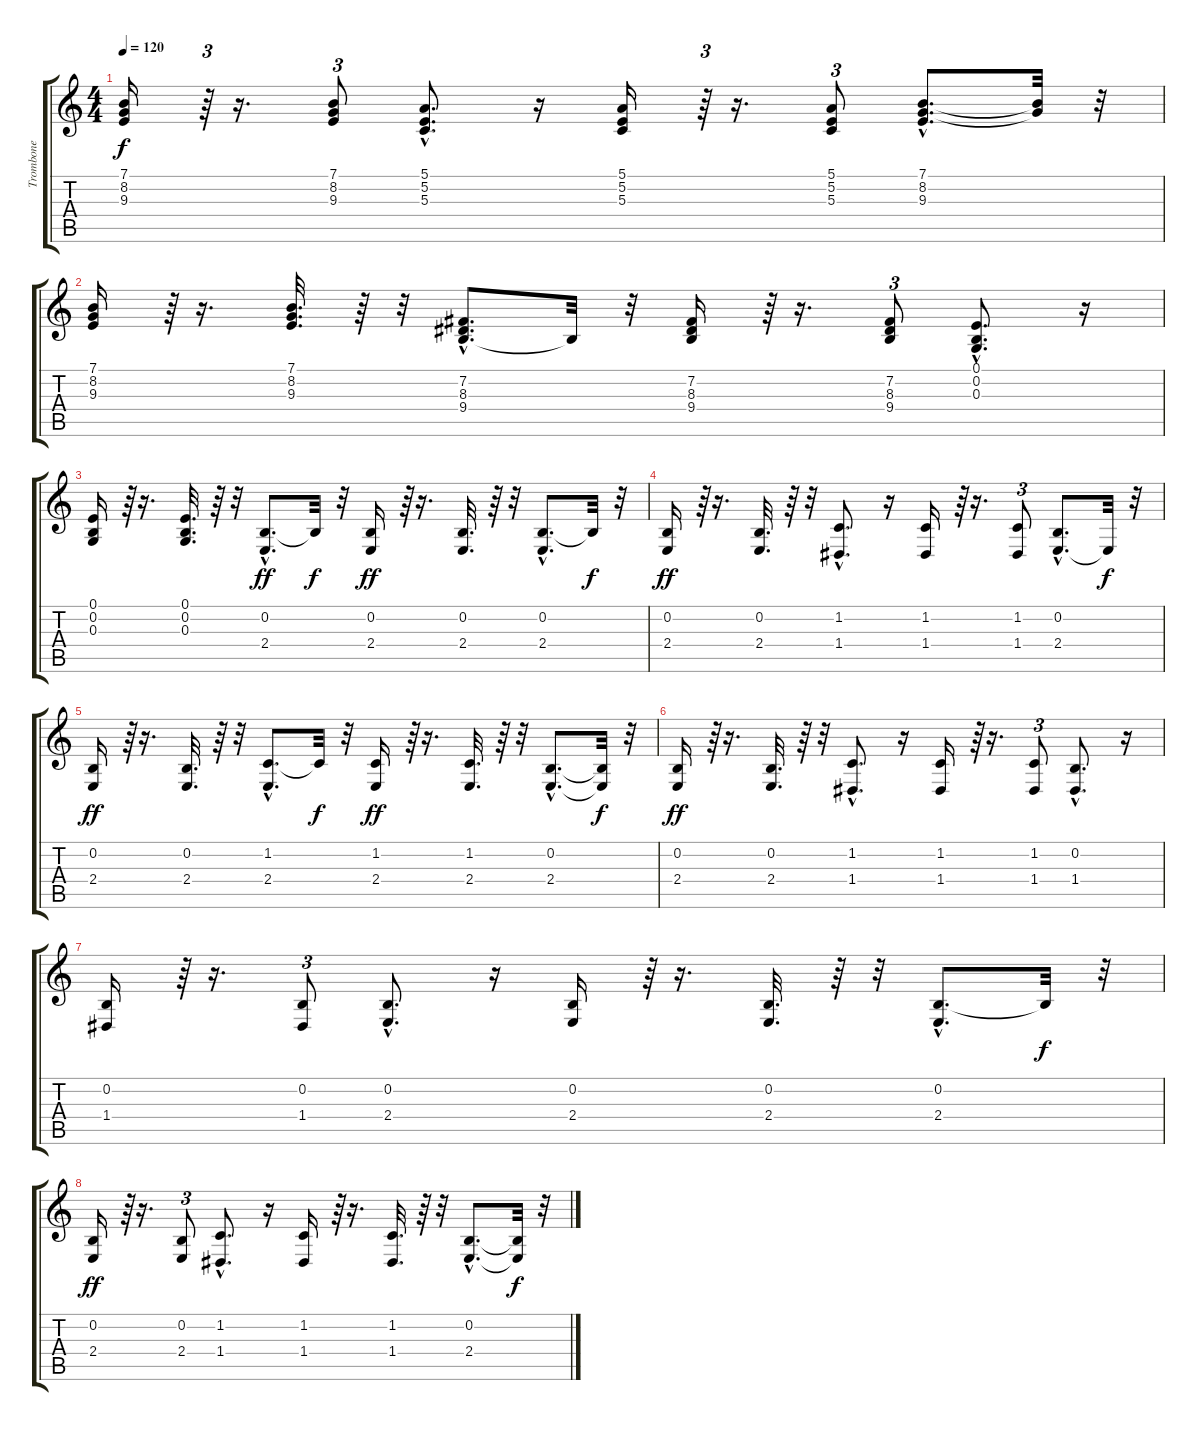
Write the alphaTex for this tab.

\track ("Trombone" "Trombone") {instrument trombone}
\staff {score tabs}
\tuning (E4 B3 G3 D3 A2 E2) {hide}
\ts (4 4)
\tempo 120
\clef g2
\ks c
(7.1 8.2 9.3).16{dy f} r.64{tu (3 2)} r.16{d} (7.1 8.2 9.3).8{tu (3 2)} (5.1{hac} 5.2{hac} 5.3{hac}).8{d} r.16 (5.1 5.2 5.3).16 r.64{tu (3 2)} r.16{d} (5.1 5.2 5.3).8{tu (3 2)} (7.1{hac} 8.2{hac} 9.3{hac}).8{d} (7.1{t} 8.2{t}).32 r.32 |
(7.1 8.2 9.3).16 r.64{tu (3 2)} r.16{d} (7.1 8.2 9.3).32{d} r.64 r.32 (7.2{hac} 8.3{hac} 9.4{hac}).8{d} 9.4{t}.32 r.32 (7.2 8.3 9.4).16 r.64{tu (3 2)} r.16{d} (7.2 8.3 9.4).8{tu (3 2)} (0.1{hac} 0.2{hac} 0.3{hac}).8{d} r.16 |
(0.1 0.2 0.3).16 r.64{tu (3 2)} r.16{d} (0.1 0.2 0.3).32{d} r.64 r.32 (0.2{hac} 2.4{hac}).8{d dy ff} 0.2{t}.32{dy f} r.32 (0.2 2.4).16{dy ff} r.64{tu (3 2)} r.16{d} (0.2 2.4).32{d} r.64 r.32 (0.2{hac} 2.4{hac}).8{d} 0.2{t}.32{dy f} r.32 |
(0.2 2.4).16{dy ff} r.64{tu (3 2)} r.16{d} (0.2 2.4).32{d} r.64 r.32 (1.2{hac} 1.4{hac}).8{d} r.16 (1.2 1.4).16 r.64{tu (3 2)} r.16{d} (1.2 1.4).8{tu (3 2)} (0.2{hac} 2.4{hac}).8{d} 2.4{t}.32{dy f} r.32 |
(0.2 2.4).16{dy ff} r.64{tu (3 2)} r.16{d} (0.2 2.4).32{d} r.64 r.32 (1.2{hac} 2.4{hac}).8{d} 1.2{t}.32{dy f} r.32 (1.2 2.4).16{dy ff} r.64{tu (3 2)} r.16{d} (1.2 2.4).32{d} r.64 r.32 (0.2{hac} 2.4{hac}).8{d} (0.2{t} 2.4{t}).32{dy f} r.32 |
(0.2 2.4).16{dy ff} r.64{tu (3 2)} r.16{d} (0.2 2.4).32{d} r.64 r.32 (1.2{hac} 1.4{hac}).8{d} r.16 (1.2 1.4).16 r.64{tu (3 2)} r.16{d} (1.2 1.4).8{tu (3 2)} (0.2{hac} 1.4{hac}).8{d} r.16 |
(0.2 1.4).16 r.64{tu (3 2)} r.16{d} (0.2 1.4).8{tu (3 2)} (0.2{hac} 2.4{hac}).8{d} r.16 (0.2 2.4).16 r.64{tu (3 2)} r.16{d} (0.2 2.4).32{d} r.64 r.32 (0.2{hac} 2.4{hac}).8{d} 0.2{t}.32{dy f} r.32 |
(0.2 2.4).16{dy ff} r.64{tu (3 2)} r.16{d} (0.2 2.4).8{tu (3 2)} (1.2{hac} 1.4{hac}).8{d} r.16 (1.2 1.4).16 r.64{tu (3 2)} r.16{d} (1.2 1.4).32{d} r.64 r.32 (0.2{hac} 2.4{hac}).8{d} (0.2{t} 2.4{t}).32{dy f} r.32
